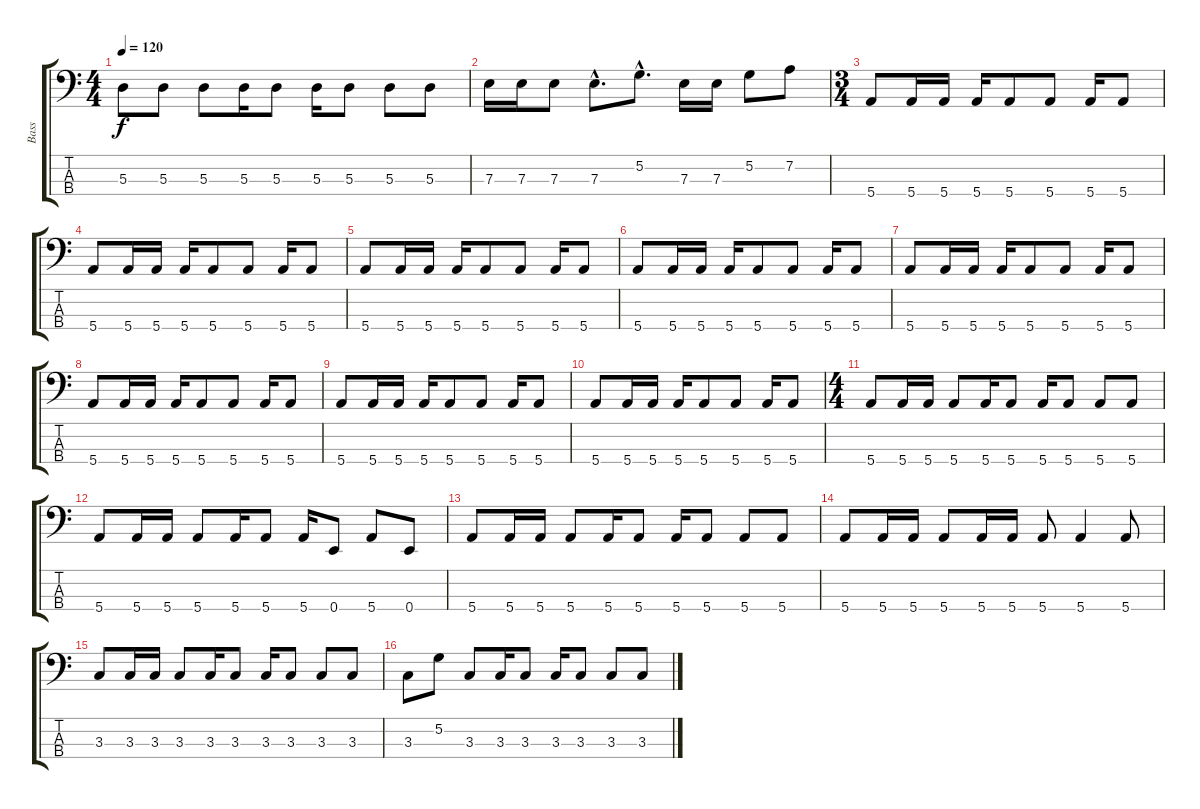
\track ("Bass" "Bass") {instrument electricbassfinger}
\staff {score tabs}
\tuning (G2 D2 A1 E1) {hide}
\ts (4 4)
\tempo 120
\clef f4
\ks c
5.3.8{dy f} 5.3.8 5.3.8 5.3.16 5.3.8 5.3.16 5.3.8 5.3.8 5.3.8 |
7.3.16 7.3.16 7.3.8 7.3{hac}.8{d} 5.2{hac}.8{d} 7.3.16 7.3.16 5.2.8 7.2.8 |
\ts (3 4)
5.4.8 5.4.16 5.4.16 5.4.16 5.4.8 5.4.8 5.4.16 5.4.8 |
5.4.8 5.4.16 5.4.16 5.4.16 5.4.8 5.4.8 5.4.16 5.4.8 |
5.4.8 5.4.16 5.4.16 5.4.16 5.4.8 5.4.8 5.4.16 5.4.8 |
5.4.8 5.4.16 5.4.16 5.4.16 5.4.8 5.4.8 5.4.16 5.4.8 |
5.4.8 5.4.16 5.4.16 5.4.16 5.4.8 5.4.8 5.4.16 5.4.8 |
5.4.8 5.4.16 5.4.16 5.4.16 5.4.8 5.4.8 5.4.16 5.4.8 |
5.4.8 5.4.16 5.4.16 5.4.16 5.4.8 5.4.8 5.4.16 5.4.8 |
5.4.8 5.4.16 5.4.16 5.4.16 5.4.8 5.4.8 5.4.16 5.4.8 |
\ts (4 4)
5.4.8 5.4.16 5.4.16 5.4.8 5.4.16 5.4.8 5.4.16 5.4.8 5.4.8 5.4.8 |
5.4.8 5.4.16 5.4.16 5.4.8 5.4.16 5.4.8 5.4.16 0.4.8 5.4.8 0.4.8 |
5.4.8 5.4.16 5.4.16 5.4.8 5.4.16 5.4.8 5.4.16 5.4.8 5.4.8 5.4.8 |
5.4.8 5.4.16 5.4.16 5.4.8 5.4.16 5.4.16 5.4.8 5.4.4 5.4.8 |
3.3.8 3.3.16 3.3.16 3.3.8 3.3.16 3.3.8 3.3.16 3.3.8 3.3.8 3.3.8 |
3.3.8 5.2.8 3.3.8 3.3.16 3.3.8 3.3.16 3.3.8 3.3.8 3.3.8
